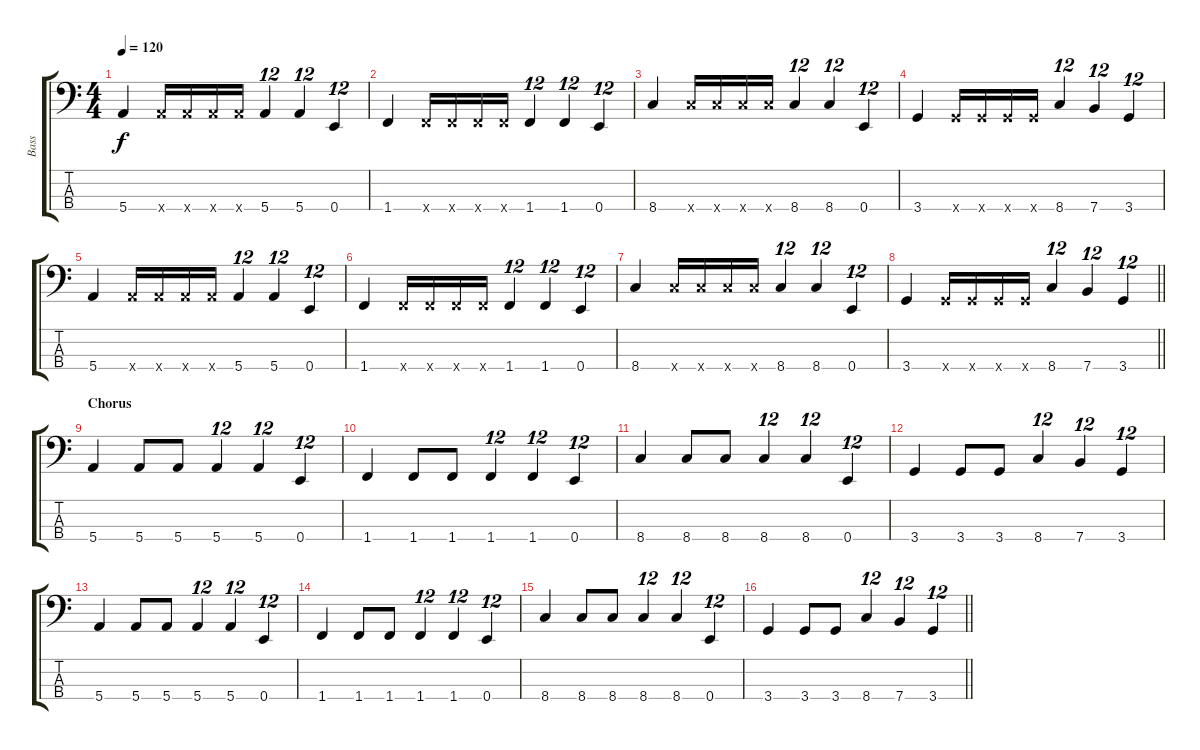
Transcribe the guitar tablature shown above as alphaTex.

\track ("Bass" "Bass") {instrument electricbasspick}
\staff {score tabs}
\tuning (G2 D2 A1 E1) {hide}
\ts (4 4)
\tempo 120
\clef f4
\ks c
5.4.4{dy f} 5.4{x}.16 5.4{x}.16 5.4{x}.16 5.4{x}.16 5.4.4{tu (12 8)} 5.4.4{tu (12 8)} 0.4.4{tu (12 8)} |
1.4.4 1.4{x}.16 1.4{x}.16 1.4{x}.16 1.4{x}.16 1.4.4{tu (12 8)} 1.4.4{tu (12 8)} 0.4.4{tu (12 8)} |
8.4.4 8.4{x}.16 8.4{x}.16 8.4{x}.16 8.4{x}.16 8.4.4{tu (12 8)} 8.4.4{tu (12 8)} 0.4.4{tu (12 8)} |
3.4.4 3.4{x}.16 3.4{x}.16 3.4{x}.16 3.4{x}.16 8.4.4{tu (12 8)} 7.4.4{tu (12 8)} 3.4.4{tu (12 8)} |
5.4.4 5.4{x}.16 5.4{x}.16 5.4{x}.16 5.4{x}.16 5.4.4{tu (12 8)} 5.4.4{tu (12 8)} 0.4.4{tu (12 8)} |
1.4.4 1.4{x}.16 1.4{x}.16 1.4{x}.16 1.4{x}.16 1.4.4{tu (12 8)} 1.4.4{tu (12 8)} 0.4.4{tu (12 8)} |
8.4.4 8.4{x}.16 8.4{x}.16 8.4{x}.16 8.4{x}.16 8.4.4{tu (12 8)} 8.4.4{tu (12 8)} 0.4.4{tu (12 8)} |
\barLineRight lightlight
3.4.4 3.4{x}.16 3.4{x}.16 3.4{x}.16 3.4{x}.16 8.4.4{tu (12 8)} 7.4.4{tu (12 8)} 3.4.4{tu (12 8)} |
\section ("" "Chorus")
5.4.4 5.4.8 5.4.8 5.4.4{tu (12 8)} 5.4.4{tu (12 8)} 0.4.4{tu (12 8)} |
1.4.4 1.4.8 1.4.8 1.4.4{tu (12 8)} 1.4.4{tu (12 8)} 0.4.4{tu (12 8)} |
8.4.4 8.4.8 8.4.8 8.4.4{tu (12 8)} 8.4.4{tu (12 8)} 0.4.4{tu (12 8)} |
3.4.4 3.4.8 3.4.8 8.4.4{tu (12 8)} 7.4.4{tu (12 8)} 3.4.4{tu (12 8)} |
5.4.4 5.4.8 5.4.8 5.4.4{tu (12 8)} 5.4.4{tu (12 8)} 0.4.4{tu (12 8)} |
1.4.4 1.4.8 1.4.8 1.4.4{tu (12 8)} 1.4.4{tu (12 8)} 0.4.4{tu (12 8)} |
8.4.4 8.4.8 8.4.8 8.4.4{tu (12 8)} 8.4.4{tu (12 8)} 0.4.4{tu (12 8)} |
\barLineRight lightlight
3.4.4 3.4.8 3.4.8 8.4.4{tu (12 8)} 7.4.4{tu (12 8)} 3.4.4{tu (12 8)}
